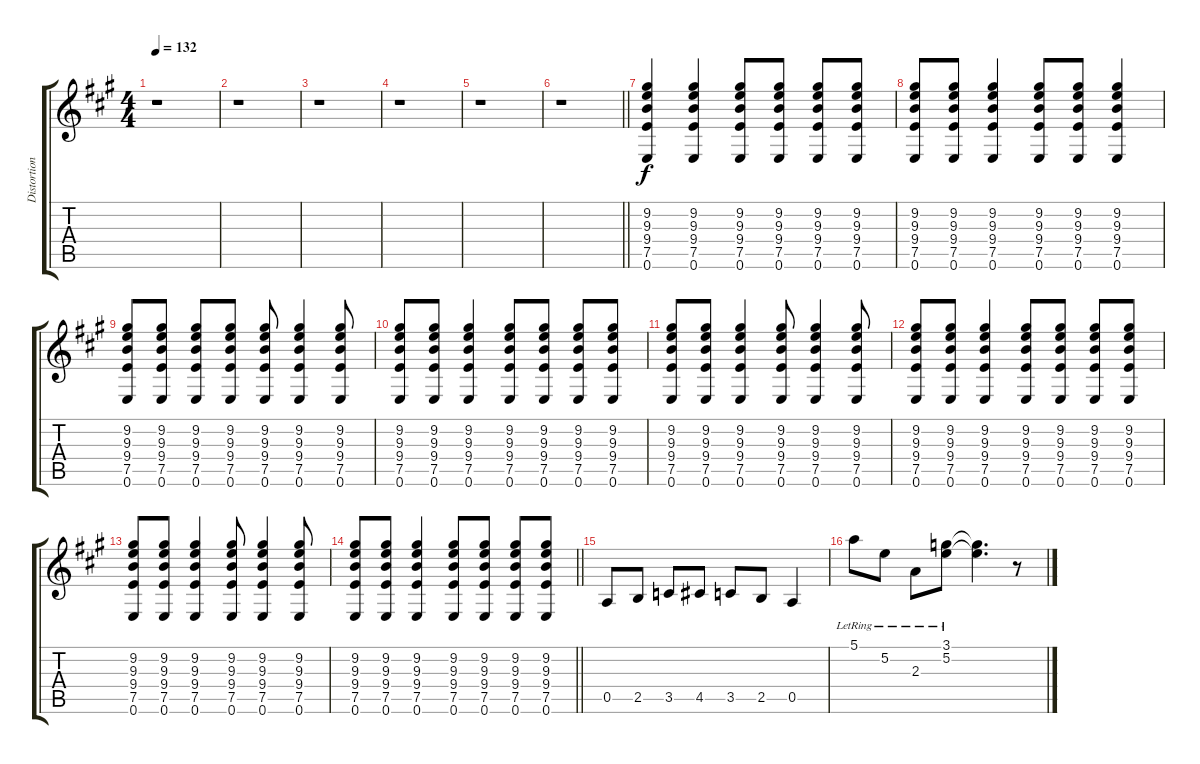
\track ("Distortion" "Distortion") {instrument distortionguitar}
\staff {score tabs}
\tuning (E4 B3 G3 D3 A2 E2) {hide}
\ts (4 4)
\tempo 132
\clef g2
\ks a
r.1{dy f} |
r.1 |
r.1 |
r.1 |
r.1 |
\barLineRight lightlight
r.1 |
(9.2 9.3 9.4 7.5 0.6).4 (9.2 9.3 9.4 7.5 0.6).4 (9.2 9.3 9.4 7.5 0.6).8 (9.2 9.3 9.4 7.5 0.6).8 (9.2 9.3 9.4 7.5 0.6).8 (9.2 9.3 9.4 7.5 0.6).8 |
(9.2 9.3 9.4 7.5 0.6).8 (9.2 9.3 9.4 7.5 0.6).8 (9.2 9.3 9.4 7.5 0.6).4 (9.2 9.3 9.4 7.5 0.6).8 (9.2 9.3 9.4 7.5 0.6).8 (9.2 9.3 9.4 7.5 0.6).4 |
(9.2 9.3 9.4 7.5 0.6).8 (9.2 9.3 9.4 7.5 0.6).8 (9.2 9.3 9.4 7.5 0.6).8 (9.2 9.3 9.4 7.5 0.6).8 (9.2 9.3 9.4 7.5 0.6).8 (9.2 9.3 9.4 7.5 0.6).4 (9.2 9.3 9.4 7.5 0.6).8 |
(9.2 9.3 9.4 7.5 0.6).8 (9.2 9.3 9.4 7.5 0.6).8 (9.2 9.3 9.4 7.5 0.6).4 (9.2 9.3 9.4 7.5 0.6).8 (9.2 9.3 9.4 7.5 0.6).8 (9.2 9.3 9.4 7.5 0.6).8 (9.2 9.3 9.4 7.5 0.6).8 |
(9.2 9.3 9.4 7.5 0.6).8 (9.2 9.3 9.4 7.5 0.6).8 (9.2 9.3 9.4 7.5 0.6).4 (9.2 9.3 9.4 7.5 0.6).8 (9.2 9.3 9.4 7.5 0.6).4 (9.2 9.3 9.4 7.5 0.6).8 |
(9.2 9.3 9.4 7.5 0.6).8 (9.2 9.3 9.4 7.5 0.6).8 (9.2 9.3 9.4 7.5 0.6).4 (9.2 9.3 9.4 7.5 0.6).8 (9.2 9.3 9.4 7.5 0.6).8 (9.2 9.3 9.4 7.5 0.6).8 (9.2 9.3 9.4 7.5 0.6).8 |
(9.2 9.3 9.4 7.5 0.6).8 (9.2 9.3 9.4 7.5 0.6).8 (9.2 9.3 9.4 7.5 0.6).4 (9.2 9.3 9.4 7.5 0.6).8 (9.2 9.3 9.4 7.5 0.6).4 (9.2 9.3 9.4 7.5 0.6).8 |
\barLineRight lightlight
(9.2 9.3 9.4 7.5 0.6).8 (9.2 9.3 9.4 7.5 0.6).8 (9.2 9.3 9.4 7.5 0.6).4 (9.2 9.3 9.4 7.5 0.6).8 (9.2 9.3 9.4 7.5 0.6).8 (9.2 9.3 9.4 7.5 0.6).8 (9.2 9.3 9.4 7.5 0.6).8 |
0.5.8 2.5.8 3.5.8 4.5.8 3.5.8 2.5.8 0.5.4 |
5.1{lr}.8 5.2{lr}.8 2.3{lr}.8 (3.1{lr} 5.2{lr}).8 (3.1{t} 5.2{t}).4{d} r.8
